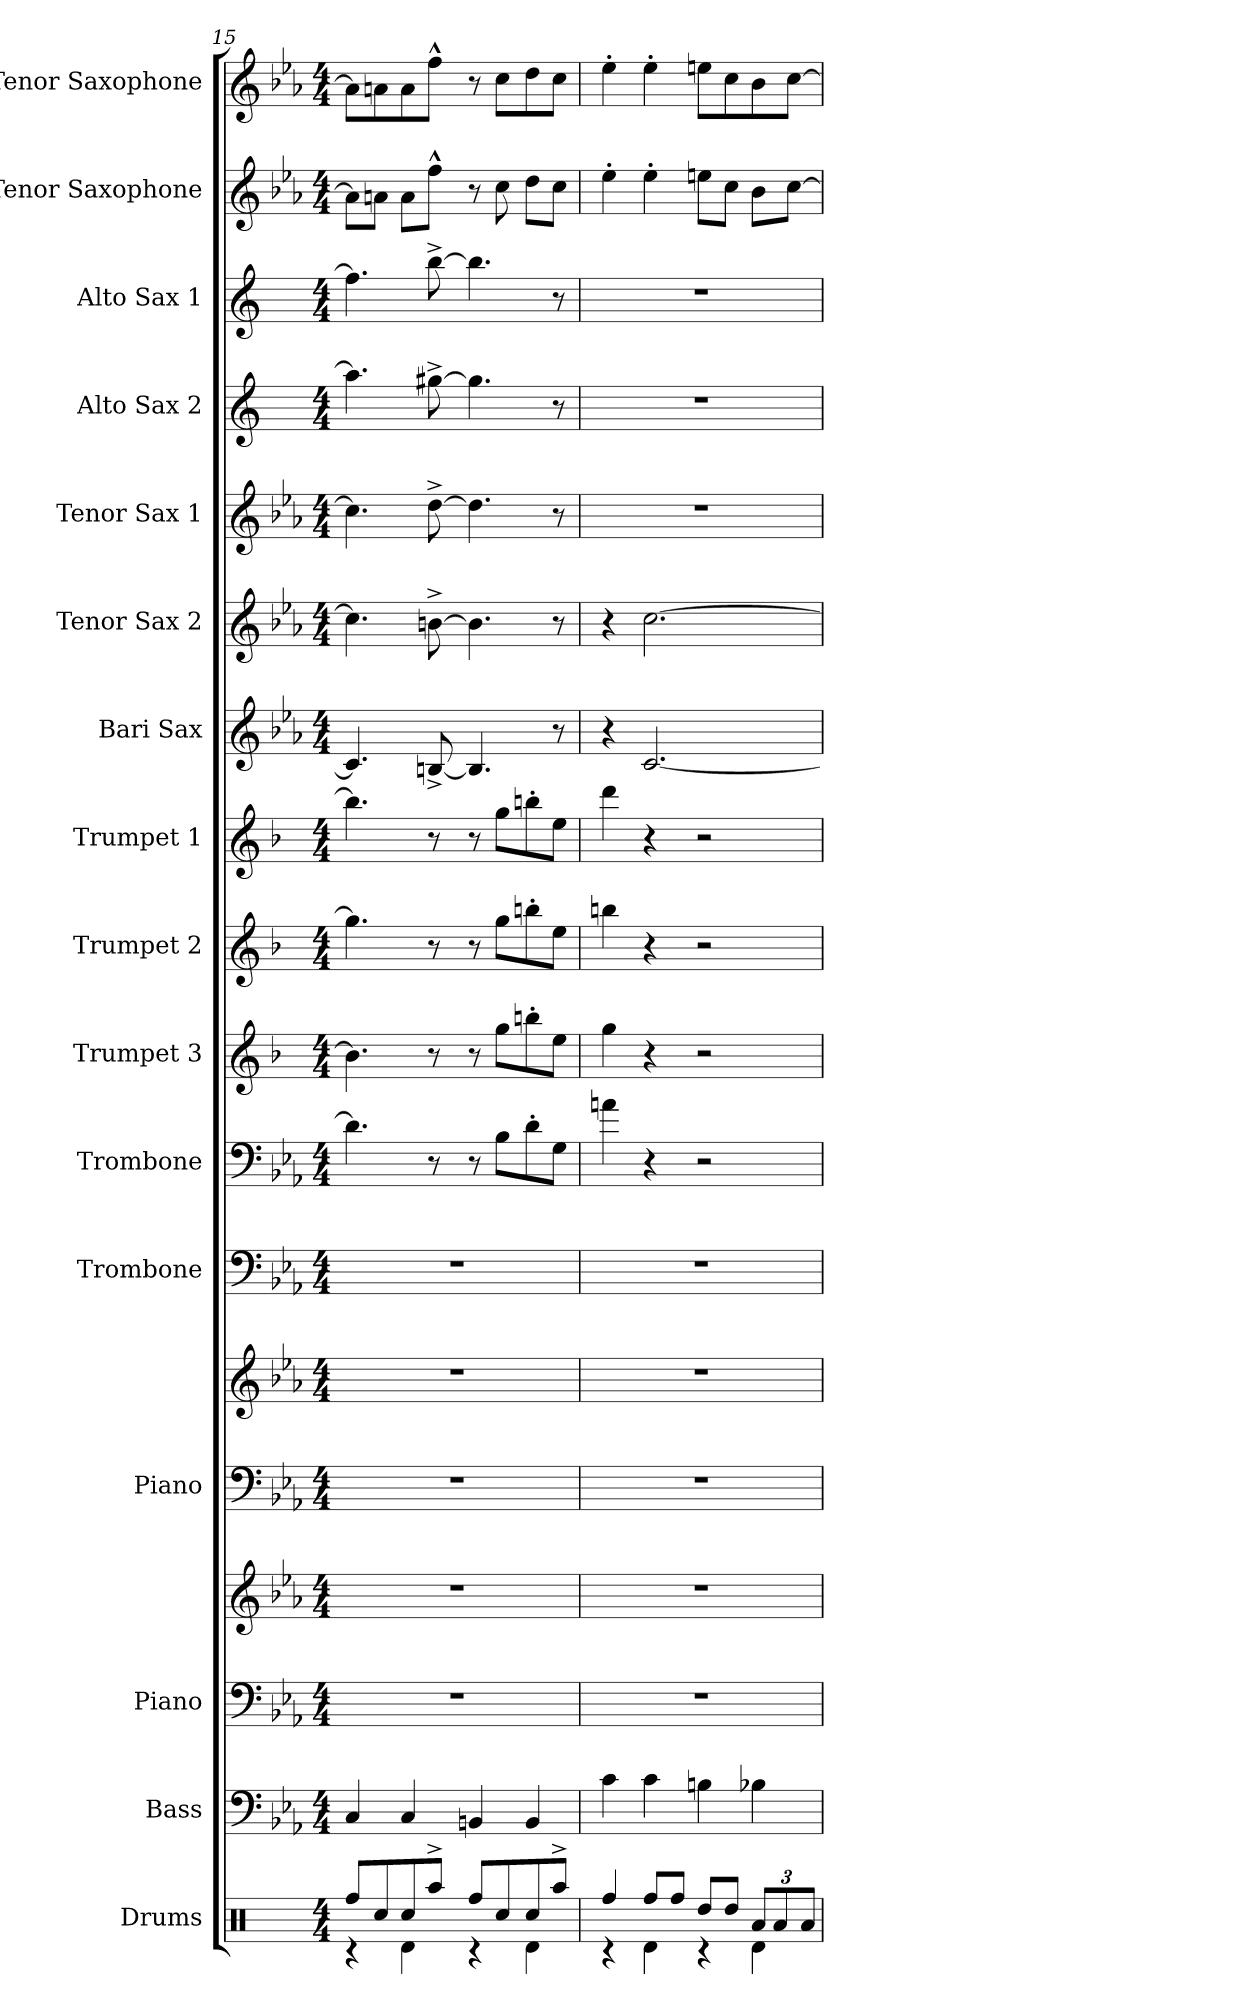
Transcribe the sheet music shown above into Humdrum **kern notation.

**kern	**kern	**kern	**kern	**kern	**kern	**kern	**kern	**kern	**kern	**kern	**kern	**kern	**kern	**kern	**kern	**kern	**kern
*part16	*part15	*part14	*part14	*part13	*part13	*part12	*part11	*part10	*part9	*part8	*part7	*part6	*part5	*part4	*part3	*part2	*part1
*staff18	*staff17	*staff16	*staff15	*staff14	*staff13	*staff12	*staff11	*staff10	*staff9	*staff8	*staff7	*staff6	*staff5	*staff4	*staff3	*staff2	*staff1
*I"Drums	*I"Bass	*I"Piano	*	*I"Piano	*	*I"Trombone	*I"Trombone	*I"Trumpet 3	*I"Trumpet 2	*I"Trumpet 1	*I"Bari Sax	*I"Tenor Sax 2	*I"Tenor Sax 1	*I"Alto Sax 2	*I"Alto Sax 1	*I"Tenor Saxophone	*I"Tenor Saxophone
*I'Drums	*I'Bass	*I'Pno.	*	*I'Pno.	*	*I'Tbn.	*I'Tbn.	*I'Tpt. 3	*I'Tpt. 2	*I'Tpt. 1	*I'Bari	*I'Tenor 2	*I'Tenor 1	*I'Alto 2	*I'Alto 1	*I'T. Sax.	*I'T. Sax.
*clefX	*clefF4	*clefF4	*clefG2	*clefF4	*clefG2	*clefF4	*clefF4	*clefG2	*clefG2	*clefG2	*clefG2	*clefG2	*clefG2	*clefG2	*clefG2	*clefG2	*clefG2
*	*ITrd7c12	*	*	*	*	*	*	*ITrd1c2	*ITrd1c2	*ITrd1c2	*ITrd12c21	*ITrd8c14	*ITrd8c14	*ITrd5c9	*ITrd5c9	*ITrd8c14	*ITrd8c14
*k[]	*k[b-e-a-]	*k[b-e-a-]	*k[b-e-a-]	*k[b-e-a-]	*k[b-e-a-]	*k[b-e-a-]	*k[b-e-a-]	*k[b-e-a-]	*k[b-e-a-]	*k[b-e-a-]	*k[b-e-a-]	*k[b-e-a-]	*k[b-e-a-]	*k[b-e-a-]	*k[b-e-a-]	*k[b-e-a-]	*k[b-e-a-]
*M4/4	*M4/4	*M4/4	*M4/4	*M4/4	*M4/4	*M4/4	*M4/4	*M4/4	*M4/4	*M4/4	*M4/4	*M4/4	*M4/4	*M4/4	*M4/4	*M4/4	*M4/4
=15	=15	=15	=15	=15	=15	=15	=15	=15	=15	=15	=15	=15	=15	=15	=15	=15	=15
*^	*	*	*	*	*	*	*	*	*	*	*	*	*	*	*	*	*
8Rff/L	4r	4CC/	1r	1r	1r	1r	1r	4.d\]	4.a\]	4.ff\]	4.aa\]	4.C/]	4.c\]	4.c\]	4.cc\]	4.a\]	8A\L]	8A\L]
8Rcc/	.	.	.	.	.	.	.	.	.	.	.	.	.	.	.	.	8An\J	8An\
8Rcc/	4Rd\	4CC/	.	.	.	.	.	.	.	.	.	.	.	.	.	.	8A\L	8A\
8Raa^/J	.	.	.	.	.	.	.	8r	8r	8r	8r	[8BBn^/	[8Bn^\	[8d^\	[8bn^\	[8dd^\	8f^^\J	8f^^\J
8Rff/L	4r	4BBBn/	.	.	.	.	.	8r	8r	8r	8r	4.BB/]	4.B\]	4.d\]	4.b\]	4.dd\]	8r	8r
8Rcc/	.	.	.	.	.	.	.	8B-\L	8ff\L	8ff\L	8ff\L	.	.	.	.	.	8c\	8c\L
8Rcc/	4Rd\	4BBB/	.	.	.	.	.	8d'\	8aan'\	8aan'\	8aan'\	.	.	.	.	.	8d\L	8d\
8Raa^/J	.	.	.	.	.	.	.	8G\J	8dd\J	8dd\J	8dd\J	8r	8r	8r	8r	8r	8c\J	8c\J
=16	=16	=16	=16	=16	=16	=16	=16	=16	=16	=16	=16	=16	=16	=16	=16	=16	=16	=16
4Rff/	4r	4C\	1r	1r	1r	1r	1r	4an\	4ff\	4aan\	4ccc\	4r	4r	1r	1r	1r	4e-'\	4e-'\
8Rff/L	4Rd\	4C\	.	.	.	.	.	4r	4r	4r	4r	[2.C/	[2.c\	.	.	.	4e-'\	4e-'\
8Rff/J	.	.	.	.	.	.	.	.	.	.	.	.	.	.	.	.	.	.
8Rdd/L	4r	4BBn\	.	.	.	.	.	2r	2r	2r	2r	.	.	.	.	.	8en\L	8en\L
8Rdd/J	.	.	.	.	.	.	.	.	.	.	.	.	.	.	.	.	8c\J	8c\
*Xbrackettup	*	*	*	*	*	*	*	*	*	*	*	*	*	*	*	*	*	*
12Ra/L	4Rd\	4BB-X\	.	.	.	.	.	.	.	.	.	.	.	.	.	.	8B-\L	8B-\
12Ra/	.	.	.	.	.	.	.	.	.	.	.	.	.	.	.	.	.	.
.	.	.	.	.	.	.	.	.	.	.	.	.	.	.	.	.	[8c\J	[8c\J
12Ra/J	.	.	.	.	.	.	.	.	.	.	.	.	.	.	.	.	.	.
*v	*v	*	*	*	*	*	*	*	*	*	*	*	*	*	*	*	*	*
=	=	=	=	=	=	=	=	=	=	=	=	=	=	=	=	=	=
*-	*-	*-	*-	*-	*-	*-	*-	*-	*-	*-	*-	*-	*-	*-	*-	*-	*-
